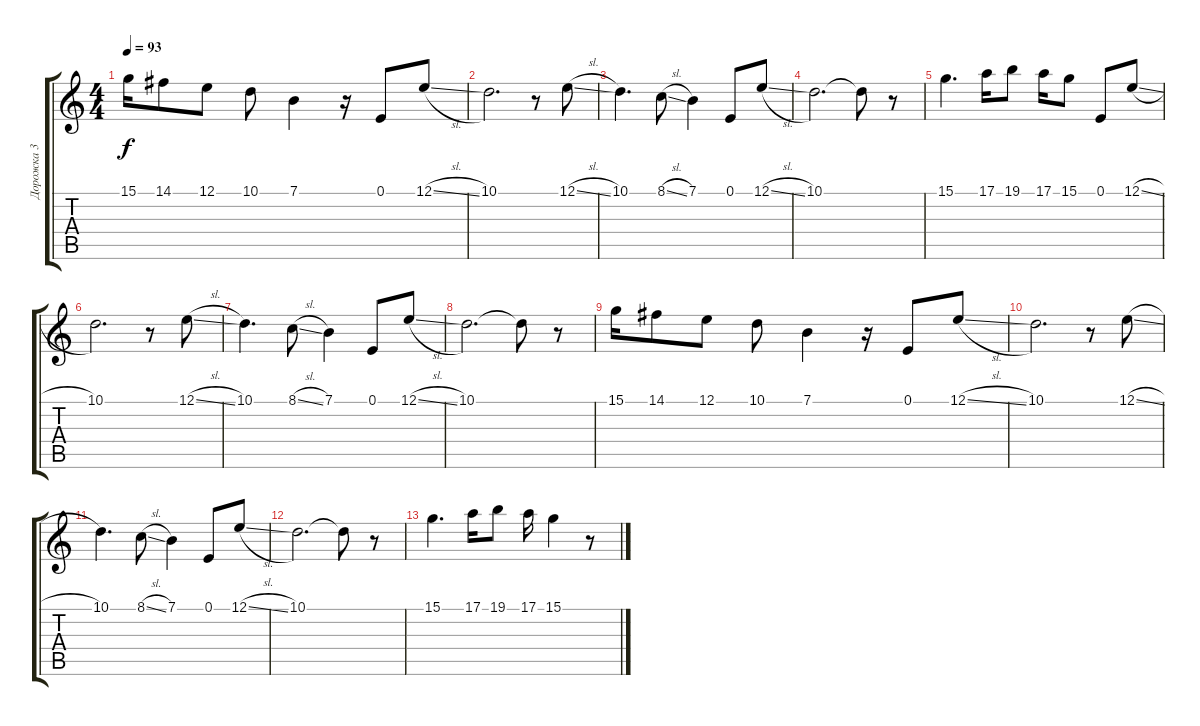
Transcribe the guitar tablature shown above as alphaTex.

\track ("Дорожка 3" "Дорожка 3") {instrument stringensemble1}
\staff {score tabs}
\tuning (E4 B3 G3 D3 A2 E2) {hide}
\ts (4 4)
\tempo 93
\clef g2
\ks c
15.1.16{dy f} 14.1.8 12.1.8 10.1.8 7.1.4 r.16 0.1.8 12.1{sl}.8 |
10.1.2{d} r.8 12.1{sl}.8 |
10.1.4{d} 8.1{sl}.8 7.1.4 0.1.8 12.1{sl}.8 |
10.1.2{d} 10.1{t}.8 r.8 |
15.1.4{d} 17.1.16 19.1.8 17.1.16 15.1.8 0.1.8 12.1{sl}.8 |
10.1.2{d} r.8 12.1{sl}.8 |
10.1.4{d} 8.1{sl}.8 7.1.4 0.1.8 12.1{sl}.8 |
10.1.2{d} 10.1{t}.8 r.8 |
15.1.16 14.1.8 12.1.8 10.1.8 7.1.4 r.16 0.1.8 12.1{sl}.8 |
10.1.2{d} r.8 12.1{sl}.8 |
10.1.4{d} 8.1{sl}.8 7.1.4 0.1.8 12.1{sl}.8 |
10.1.2{d} 10.1{t}.8 r.8 |
15.1.4{d} 17.1.16 19.1.8 17.1.16 15.1.4 r.8
